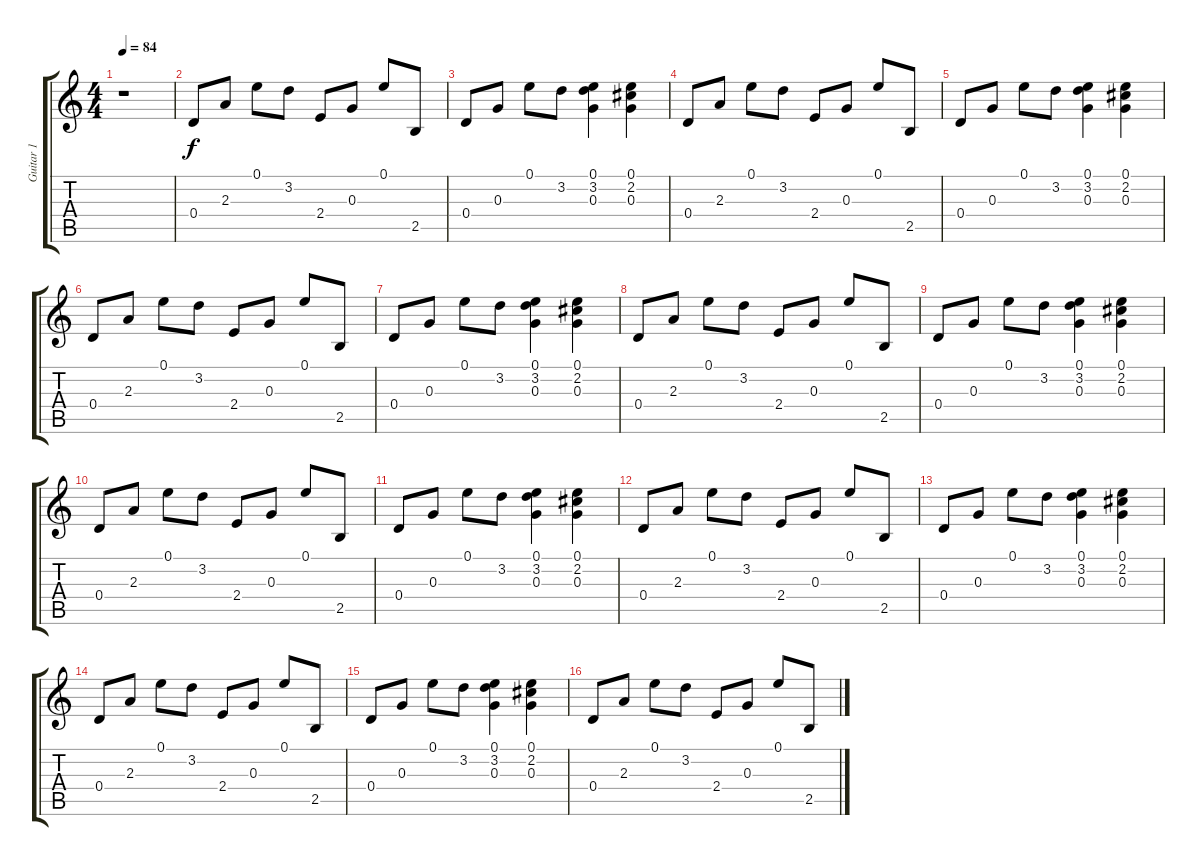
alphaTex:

\track ("Guitar 1" "Guitar 1") {instrument acousticguitarsteel}
\staff {score tabs}
\tuning (E4 B3 G3 D3 A2 E2) {hide}
\ts (4 4)
\tempo 84
\clef g2
\ks c
r.1{dy f} |
0.4.8 2.3.8 0.1.8 3.2.8 2.4.8 0.3.8 0.1.8 2.5.8 |
0.4.8 0.3.8 0.1.8 3.2.8 (0.1 3.2 0.3).4 (0.1 2.2 0.3).4 |
0.4.8 2.3.8 0.1.8 3.2.8 2.4.8 0.3.8 0.1.8 2.5.8 |
0.4.8 0.3.8 0.1.8 3.2.8 (0.1 3.2 0.3).4 (0.1 2.2 0.3).4 |
0.4.8 2.3.8 0.1.8 3.2.8 2.4.8 0.3.8 0.1.8 2.5.8 |
0.4.8 0.3.8 0.1.8 3.2.8 (0.1 3.2 0.3).4 (0.1 2.2 0.3).4 |
0.4.8 2.3.8 0.1.8 3.2.8 2.4.8 0.3.8 0.1.8 2.5.8 |
0.4.8 0.3.8 0.1.8 3.2.8 (0.1 3.2 0.3).4 (0.1 2.2 0.3).4 |
0.4.8 2.3.8 0.1.8 3.2.8 2.4.8 0.3.8 0.1.8 2.5.8 |
0.4.8 0.3.8 0.1.8 3.2.8 (0.1 3.2 0.3).4 (0.1 2.2 0.3).4 |
0.4.8 2.3.8 0.1.8 3.2.8 2.4.8 0.3.8 0.1.8 2.5.8 |
0.4.8 0.3.8 0.1.8 3.2.8 (0.1 3.2 0.3).4 (0.1 2.2 0.3).4 |
0.4.8 2.3.8 0.1.8 3.2.8 2.4.8 0.3.8 0.1.8 2.5.8 |
0.4.8 0.3.8 0.1.8 3.2.8 (0.1 3.2 0.3).4 (0.1 2.2 0.3).4 |
0.4.8 2.3.8 0.1.8 3.2.8 2.4.8 0.3.8 0.1.8 2.5.8
